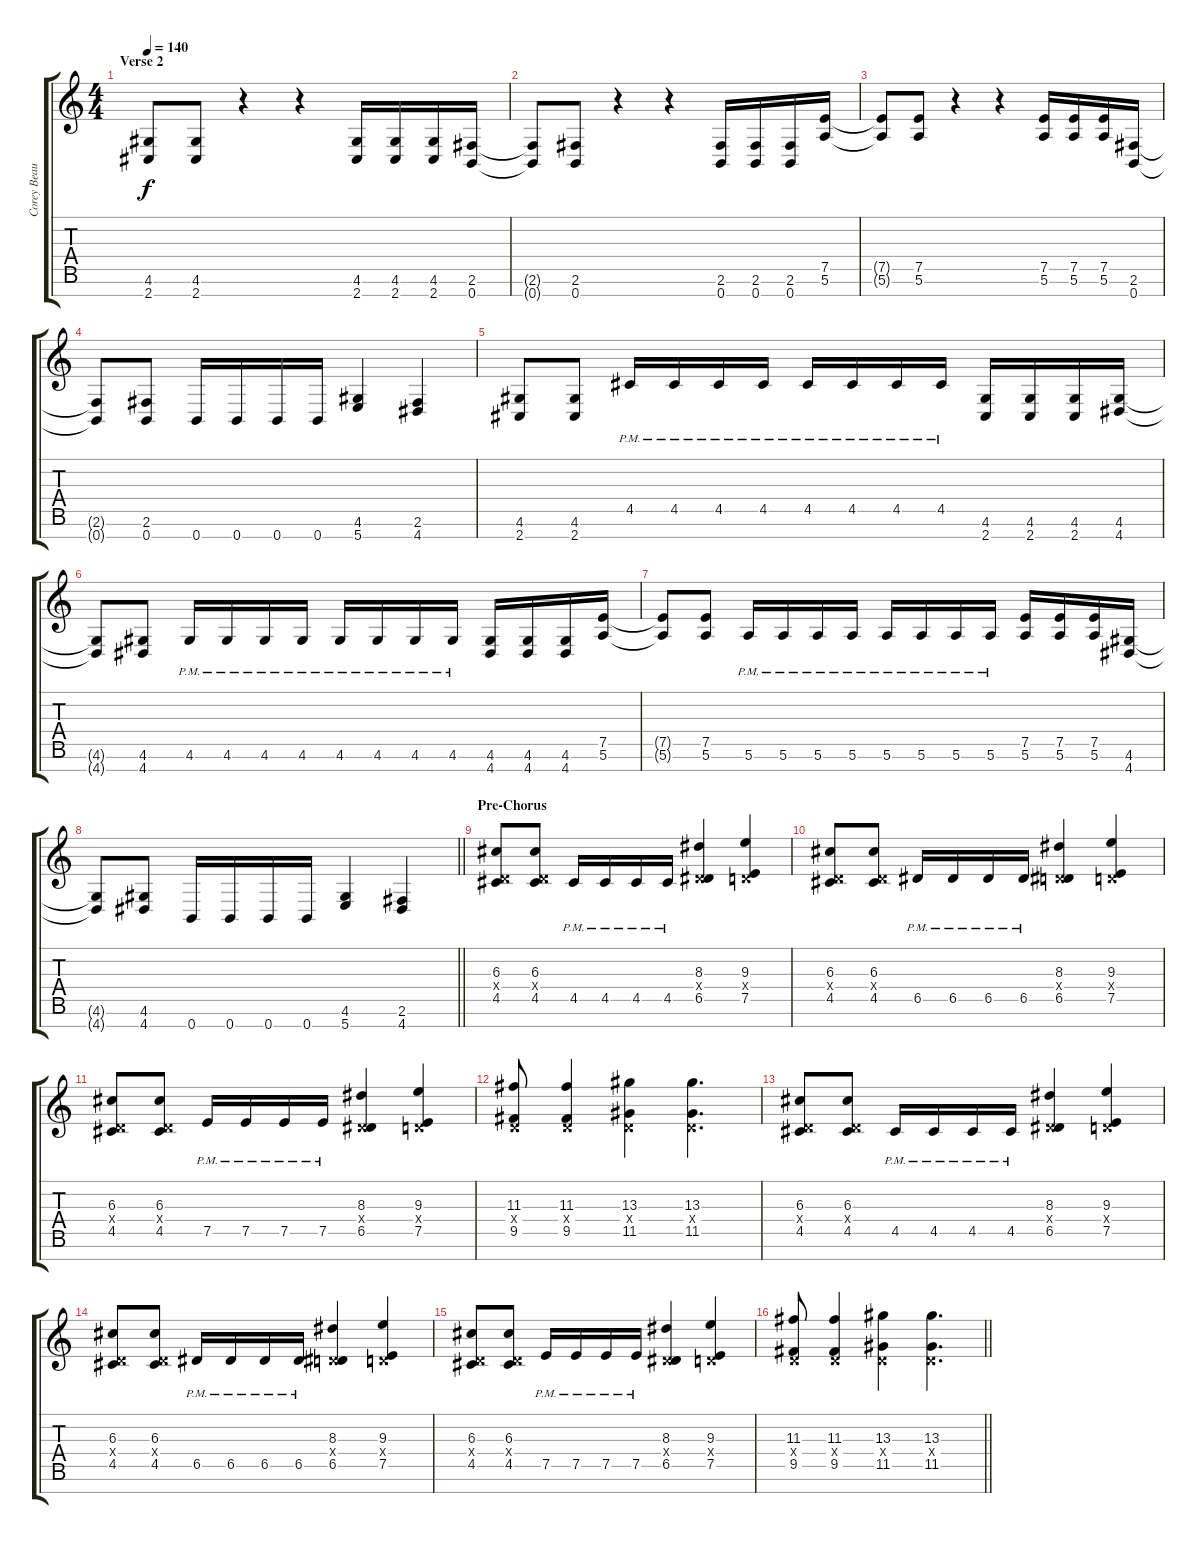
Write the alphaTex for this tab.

\track ("Corey Beaulieu" "Corey Beau") {instrument distortionguitar}
\staff {score tabs}
\tuning (E4 B3 G3 D3 A2 E2 B1) {hide}
\ts (4 4)
\section ("" "Verse 2")
\tempo 140
\clef g2
\ks c
(4.6 2.7).8{dy f volume 13 balance 8} (4.6 2.7).8 r.4 r.4 (4.6 2.7).16 (4.6 2.7).16 (4.6 2.7).16 (2.6 0.7).16 |
(2.6{t} 0.7{t}).8 (2.6 0.7).8 r.4 r.4 (2.6 0.7).16 (2.6 0.7).16 (2.6 0.7).16 (7.5 5.6).16 |
(7.5{t} 5.6{t}).8 (7.5 5.6).8 r.4 r.4 (7.5 5.6).16 (7.5 5.6).16 (7.5 5.6).16 (2.6 0.7).16 |
(2.6{t} 0.7{t}).8 (2.6 0.7).8 0.7.16 0.7.16 0.7.16 0.7.16 (4.6 5.7).4{instrument overdrivenguitar} (2.6 4.7).4 |
(4.6 2.7).8{instrument distortionguitar} (4.6 2.7).8 4.5{pm}.16 4.5{pm}.16 4.5{pm}.16 4.5{pm}.16 4.5{pm}.16 4.5{pm}.16 4.5{pm}.16 4.5{pm}.16 (4.6 2.7).16 (4.6 2.7).16 (4.6 2.7).16 (4.6 4.7).16 |
(4.6{t} 4.7{t}).8 (4.6 4.7).8 4.6{pm}.16 4.6{pm}.16 4.6{pm}.16 4.6{pm}.16 4.6{pm}.16 4.6{pm}.16 4.6{pm}.16 4.6{pm}.16 (4.6 4.7).16 (4.6 4.7).16 (4.6 4.7).16 (7.5 5.6).16 |
(7.5{t} 5.6{t}).8 (7.5 5.6).8 5.6{pm}.16 5.6{pm}.16 5.6{pm}.16 5.6{pm}.16 5.6{pm}.16 5.6{pm}.16 5.6{pm}.16 5.6{pm}.16 (7.5 5.6).16 (7.5 5.6).16 (7.5 5.6).16 (4.6 4.7).16 |
\barLineRight lightlight
(4.6{t} 4.7{t}).8 (4.6 4.7).8 0.7.16 0.7.16 0.7.16 0.7.16 (4.6 5.7).4{instrument overdrivenguitar} (2.6 4.7).4 |
\section ("" "Pre-Chorus")
(6.3 0.4{x} 4.5).8{instrument distortionguitar} (6.3 0.4{x} 4.5).8 4.5{pm}.16 4.5{pm}.16 4.5{pm}.16 4.5{pm}.16 (8.3 0.4{x} 6.5).4 (9.3 0.4{x} 7.5).4 |
(6.3 0.4{x} 4.5).8 (6.3 0.4{x} 4.5).8 6.5{pm}.16 6.5{pm}.16 6.5{pm}.16 6.5{pm}.16 (8.3 0.4{x} 6.5).4 (9.3 0.4{x} 7.5).4 |
(6.3 0.4{x} 4.5).8 (6.3 0.4{x} 4.5).8 7.5{pm}.16 7.5{pm}.16 7.5{pm}.16 7.5{pm}.16 (8.3 0.4{x} 6.5).4 (9.3 0.4{x} 7.5).4 |
(11.3 0.4{x} 9.5).8 (11.3 0.4{x} 9.5).4 (13.3 0.4{x} 11.5).4 (13.3 0.4{x} 11.5).4{d} |
(6.3 0.4{x} 4.5).8 (6.3 0.4{x} 4.5).8 4.5{pm}.16 4.5{pm}.16 4.5{pm}.16 4.5{pm}.16 (8.3 0.4{x} 6.5).4 (9.3 0.4{x} 7.5).4 |
(6.3 0.4{x} 4.5).8 (6.3 0.4{x} 4.5).8 6.5{pm}.16 6.5{pm}.16 6.5{pm}.16 6.5{pm}.16 (8.3 0.4{x} 6.5).4 (9.3 0.4{x} 7.5).4 |
(6.3 0.4{x} 4.5).8 (6.3 0.4{x} 4.5).8 7.5{pm}.16 7.5{pm}.16 7.5{pm}.16 7.5{pm}.16 (8.3 0.4{x} 6.5).4 (9.3 0.4{x} 7.5).4 |
\barLineRight lightlight
(11.3 0.4{x} 9.5).8 (11.3 0.4{x} 9.5).4 (13.3 0.4{x} 11.5).4 (13.3 0.4{x} 11.5).4{d}
